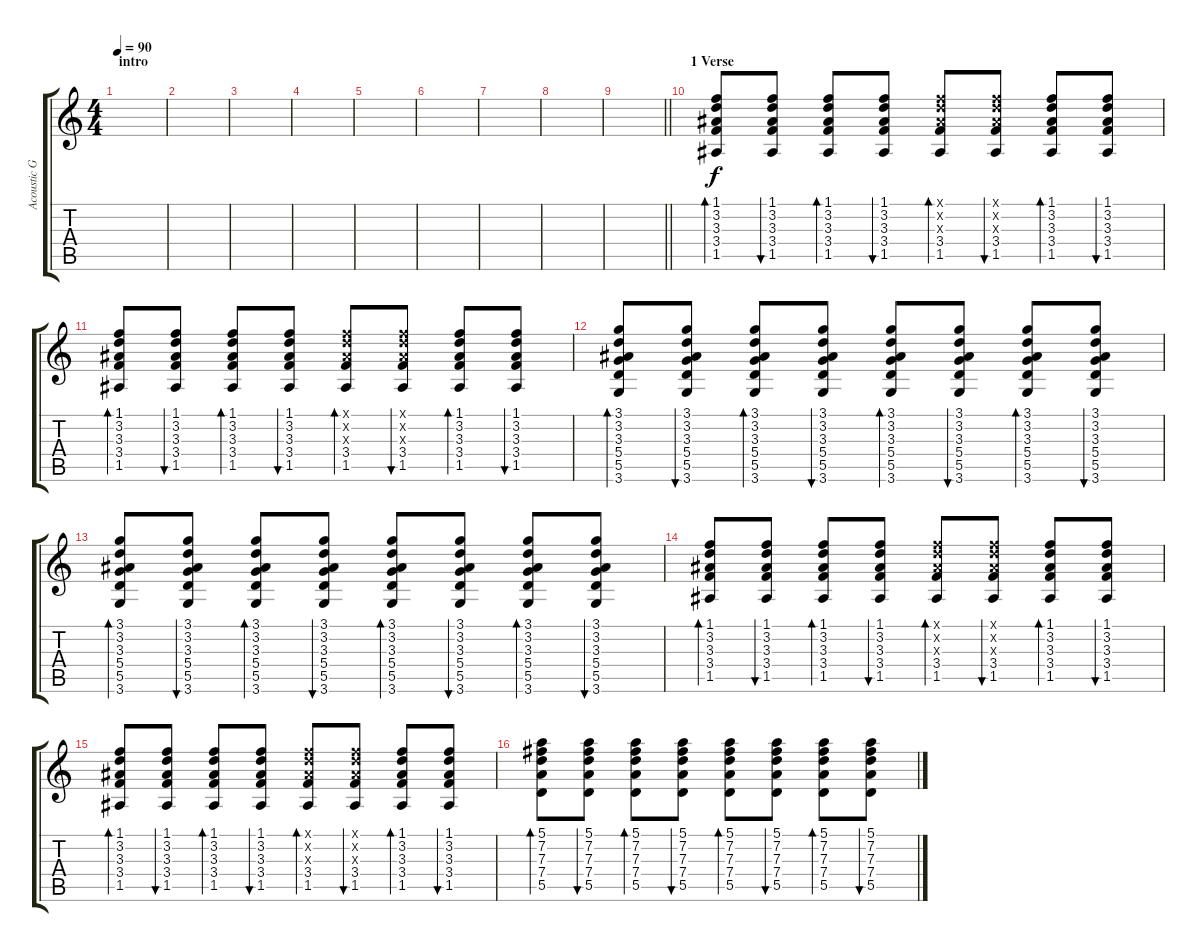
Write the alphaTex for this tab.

\track ("Acoustic Guitar" "Acoustic G") {instrument acousticguitarsteel}
\staff {score tabs}
\tuning (E4 B3 G3 D3 A2 E2) {hide}
\ts (4 4)
\section ("" "intro")
\tempo 90
\clef g2
\ks c
|
|
|
|
|
|
|
|
\barLineRight lightlight
|
\section ("" "1 Verse")
(1.1 3.2 3.3 3.4 1.5).8{bd 60} (1.1 3.2 3.3 3.4 1.5).8{bu 60} (1.1 3.2 3.3 3.4 1.5).8{bd 60} (1.1 3.2 3.3 3.4 1.5).8{bu 60} (1.1{x} 3.2{x} 3.3{x} 3.4 1.5).8{bd 60} (1.1{x} 3.2{x} 3.3{x} 3.4 1.5).8{bu 60} (1.1 3.2 3.3 3.4 1.5).8{bd 60} (1.1 3.2 3.3 3.4 1.5).8{bu 60} |
(1.1 3.2 3.3 3.4 1.5).8{bd 60} (1.1 3.2 3.3 3.4 1.5).8{bu 60} (1.1 3.2 3.3 3.4 1.5).8{bd 60} (1.1 3.2 3.3 3.4 1.5).8{bu 60} (1.1{x} 3.2{x} 3.3{x} 3.4 1.5).8{bd 60} (1.1{x} 3.2{x} 3.3{x} 3.4 1.5).8{bu 60} (1.1 3.2 3.3 3.4 1.5).8{bd 60} (1.1 3.2 3.3 3.4 1.5).8{bu 60} |
(3.1 3.2 3.3 5.4 5.5 3.6).8{bd 60} (3.1 3.2 3.3 5.4 5.5 3.6).8{bu 60} (3.1 3.2 3.3 5.4 5.5 3.6).8{bd 60} (3.1 3.2 3.3 5.4 5.5 3.6).8{bu 60} (3.1 3.2 3.3 5.4 5.5 3.6).8{bd 60} (3.1 3.2 3.3 5.4 5.5 3.6).8{bu 60} (3.1 3.2 3.3 5.4 5.5 3.6).8{bd 60} (3.1 3.2 3.3 5.4 5.5 3.6).8{bu 60} |
(3.1 3.2 3.3 5.4 5.5 3.6).8{bd 60} (3.1 3.2 3.3 5.4 5.5 3.6).8{bu 60} (3.1 3.2 3.3 5.4 5.5 3.6).8{bd 60} (3.1 3.2 3.3 5.4 5.5 3.6).8{bu 60} (3.1 3.2 3.3 5.4 5.5 3.6).8{bd 60} (3.1 3.2 3.3 5.4 5.5 3.6).8{bu 60} (3.1 3.2 3.3 5.4 5.5 3.6).8{bd 60} (3.1 3.2 3.3 5.4 5.5 3.6).8{bu 60} |
(1.1 3.2 3.3 3.4 1.5).8{bd 60} (1.1 3.2 3.3 3.4 1.5).8{bu 60} (1.1 3.2 3.3 3.4 1.5).8{bd 60} (1.1 3.2 3.3 3.4 1.5).8{bu 60} (1.1{x} 3.2{x} 3.3{x} 3.4 1.5).8{bd 60} (1.1{x} 3.2{x} 3.3{x} 3.4 1.5).8{bu 60} (1.1 3.2 3.3 3.4 1.5).8{bd 60} (1.1 3.2 3.3 3.4 1.5).8{bu 60} |
(1.1 3.2 3.3 3.4 1.5).8{bd 60} (1.1 3.2 3.3 3.4 1.5).8{bu 60} (1.1 3.2 3.3 3.4 1.5).8{bd 60} (1.1 3.2 3.3 3.4 1.5).8{bu 60} (1.1{x} 3.2{x} 3.3{x} 3.4 1.5).8{bd 60} (1.1{x} 3.2{x} 3.3{x} 3.4 1.5).8{bu 60} (1.1 3.2 3.3 3.4 1.5).8{bd 60} (1.1 3.2 3.3 3.4 1.5).8{bu 60} |
(5.1 7.2 7.3 7.4 5.5).8{bd 60} (5.1 7.2 7.3 7.4 5.5).8{bu 60} (5.1 7.2 7.3 7.4 5.5).8{bd 60} (5.1 7.2 7.3 7.4 5.5).8{bu 60} (5.1 7.2 7.3 7.4 5.5).8{bd 60} (5.1 7.2 7.3 7.4 5.5).8{bu 60} (5.1 7.2 7.3 7.4 5.5).8{bd 60} (5.1 7.2 7.3 7.4 5.5).8{bu 60}
